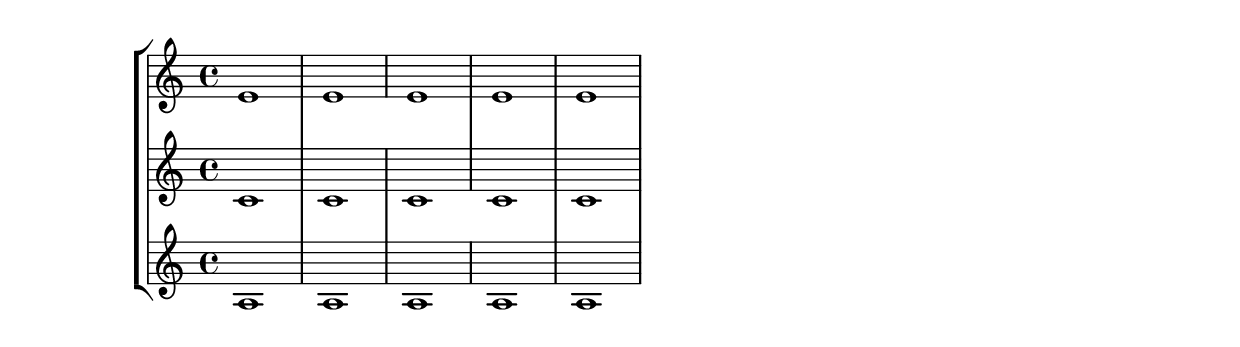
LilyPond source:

%% DO NOT EDIT this file manually; it is automatically
%% generated from LSR http://lsr.dsi.unimi.it
%% Make any changes in LSR itself, or in Documentation/snippets/new/ ,
%% and then run scripts/auxiliar/makelsr.py
%%
%% This file is in the public domain.
\version "2.14.0"

\header {
  lsrtags = "rhythms, tweaks-and-overrides"

%% Translation of GIT committish: 8b93de6ce951b7b14bc7818f31019524295b990f
  texidoces = "
De forma predeterminada, las líneas divisorias en los grupos
StaffGroup, PianoStaff o GrandStaff se conectan entre los pentagramas.
Se puede alterar este comportamiento pentagrama a pentagrama.

"
  doctitlees = "Quitar las barras de compás entre los pentagramas de un StaffGroup PianoStaff o GrandStaff"



  texidoc = "
By default, bar lines in StaffGroup, PianoStaff, or GrandStaff groups
are connected between the staves.  This behaviour can be overridden on
a staff-by-staff basis.

"
  doctitle = "Removing connecting bar lines on StaffGroup PianoStaff or GrandStaff"
} % begin verbatim

\relative c' {
  \new StaffGroup <<
    \new Staff {
      e1 | e
      \once \override Staff.BarLine #'allow-span-bar = ##f
      e1 | e | e
    }
    \new Staff {
      c1 | c | c
      \once \override Staff.BarLine #'allow-span-bar = ##f
      c1 | c
    }
    \new Staff {
      a1 | a | a | a | a
    }
  >>
}

